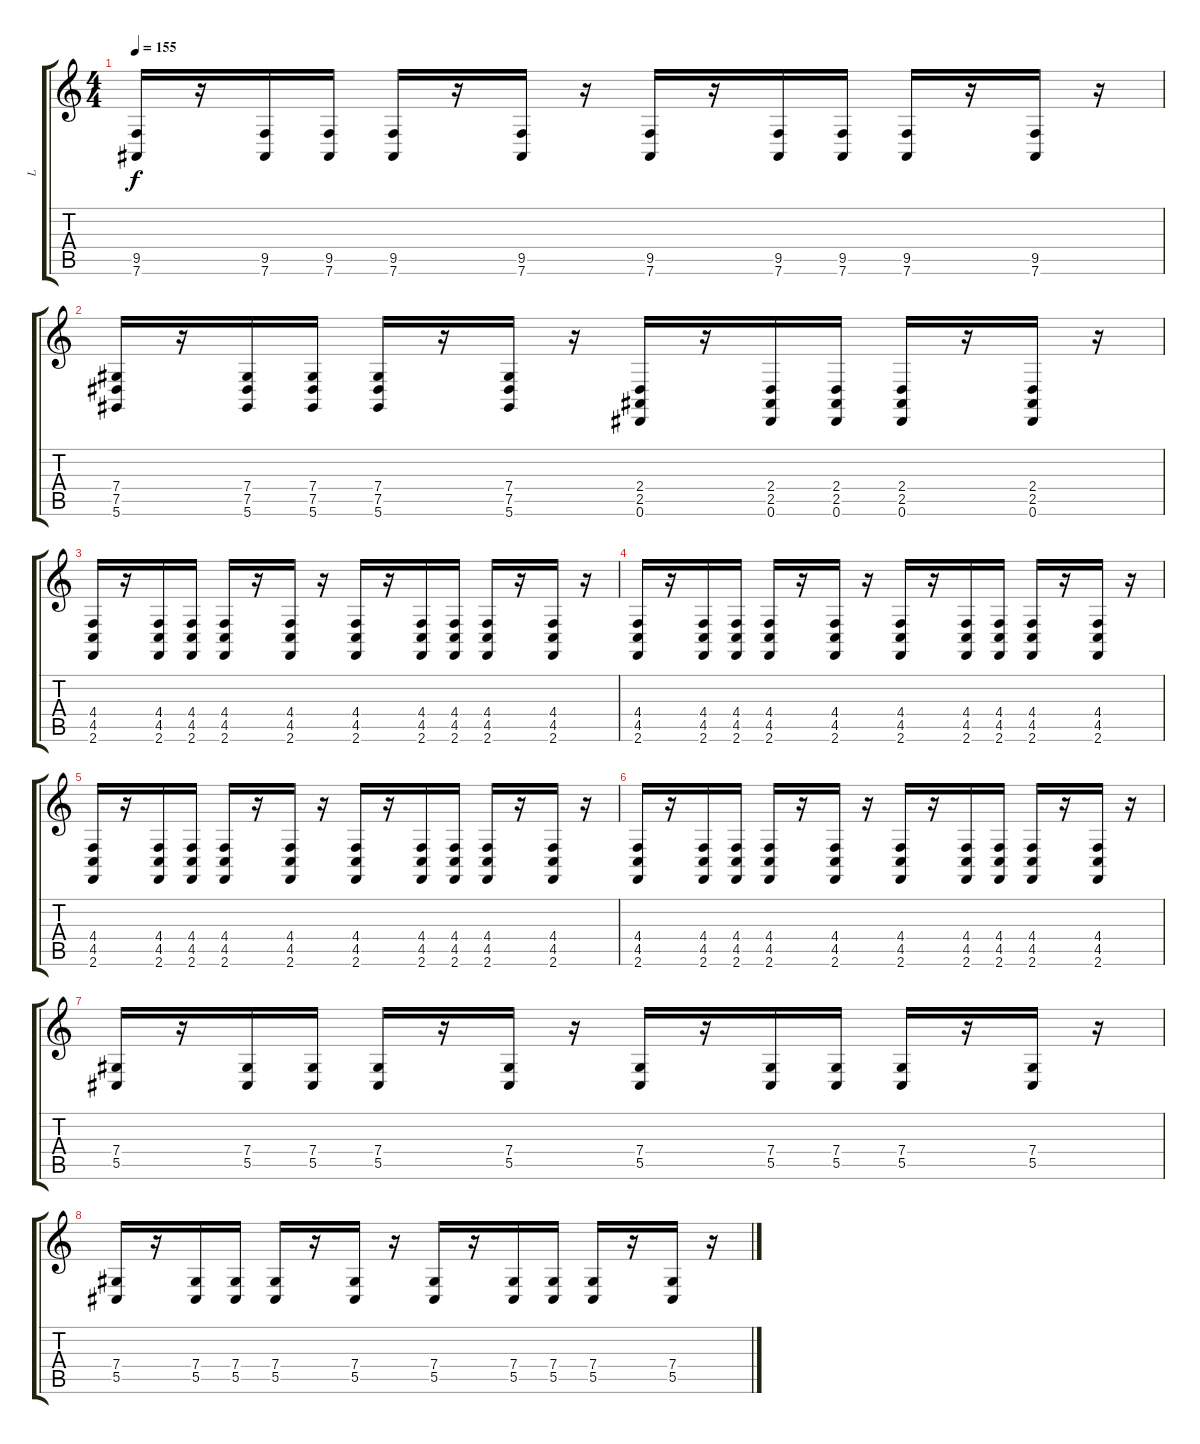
\track ("L" "L") {instrument electricpiano2}
\staff {score tabs}
\tuning (Eb4 Bb3 Gb3 Db3 Ab2 Eb2) {hide}
\ts (4 4)
\tempo 155
\clef g2
\ks c
(9.5 7.6).16{dy f} r.16 (9.5 7.6).16 (9.5 7.6).16 (9.5 7.6).16 r.16 (9.5 7.6).16 r.16 (9.5 7.6).16 r.16 (9.5 7.6).16 (9.5 7.6).16 (9.5 7.6).16 r.16 (9.5 7.6).16 r.16 |
(7.4 7.5 5.6).16 r.16 (7.4 7.5 5.6).16 (7.4 7.5 5.6).16 (7.4 7.5 5.6).16 r.16 (7.4 7.5 5.6).16 r.16 (2.4 2.5 0.6).16 r.16 (2.4 2.5 0.6).16 (2.4 2.5 0.6).16 (2.4 2.5 0.6).16 r.16 (2.4 2.5 0.6).16 r.16 |
\section ("" "")
(4.4 4.5 2.6).16 r.16 (4.4 4.5 2.6).16 (4.4 4.5 2.6).16 (4.4 4.5 2.6).16 r.16 (4.4 4.5 2.6).16 r.16 (4.4 4.5 2.6).16 r.16 (4.4 4.5 2.6).16 (4.4 4.5 2.6).16 (4.4 4.5 2.6).16 r.16 (4.4 4.5 2.6).16 r.16 |
(4.4 4.5 2.6).16 r.16 (4.4 4.5 2.6).16 (4.4 4.5 2.6).16 (4.4 4.5 2.6).16 r.16 (4.4 4.5 2.6).16 r.16 (4.4 4.5 2.6).16 r.16 (4.4 4.5 2.6).16 (4.4 4.5 2.6).16 (4.4 4.5 2.6).16 r.16 (4.4 4.5 2.6).16 r.16 |
(4.4 4.5 2.6).16 r.16 (4.4 4.5 2.6).16 (4.4 4.5 2.6).16 (4.4 4.5 2.6).16 r.16 (4.4 4.5 2.6).16 r.16 (4.4 4.5 2.6).16 r.16 (4.4 4.5 2.6).16 (4.4 4.5 2.6).16 (4.4 4.5 2.6).16 r.16 (4.4 4.5 2.6).16 r.16 |
(4.4 4.5 2.6).16 r.16 (4.4 4.5 2.6).16 (4.4 4.5 2.6).16 (4.4 4.5 2.6).16 r.16 (4.4 4.5 2.6).16 r.16 (4.4 4.5 2.6).16 r.16 (4.4 4.5 2.6).16 (4.4 4.5 2.6).16 (4.4 4.5 2.6).16 r.16 (4.4 4.5 2.6).16 r.16 |
(7.4 5.5).16 r.16 (7.4 5.5).16 (7.4 5.5).16 (7.4 5.5).16 r.16 (7.4 5.5).16 r.16 (7.4 5.5).16 r.16 (7.4 5.5).16 (7.4 5.5).16 (7.4 5.5).16 r.16 (7.4 5.5).16 r.16 |
(7.4 5.5).16 r.16 (7.4 5.5).16 (7.4 5.5).16 (7.4 5.5).16 r.16 (7.4 5.5).16 r.16 (7.4 5.5).16 r.16 (7.4 5.5).16 (7.4 5.5).16 (7.4 5.5).16 r.16 (7.4 5.5).16 r.16
